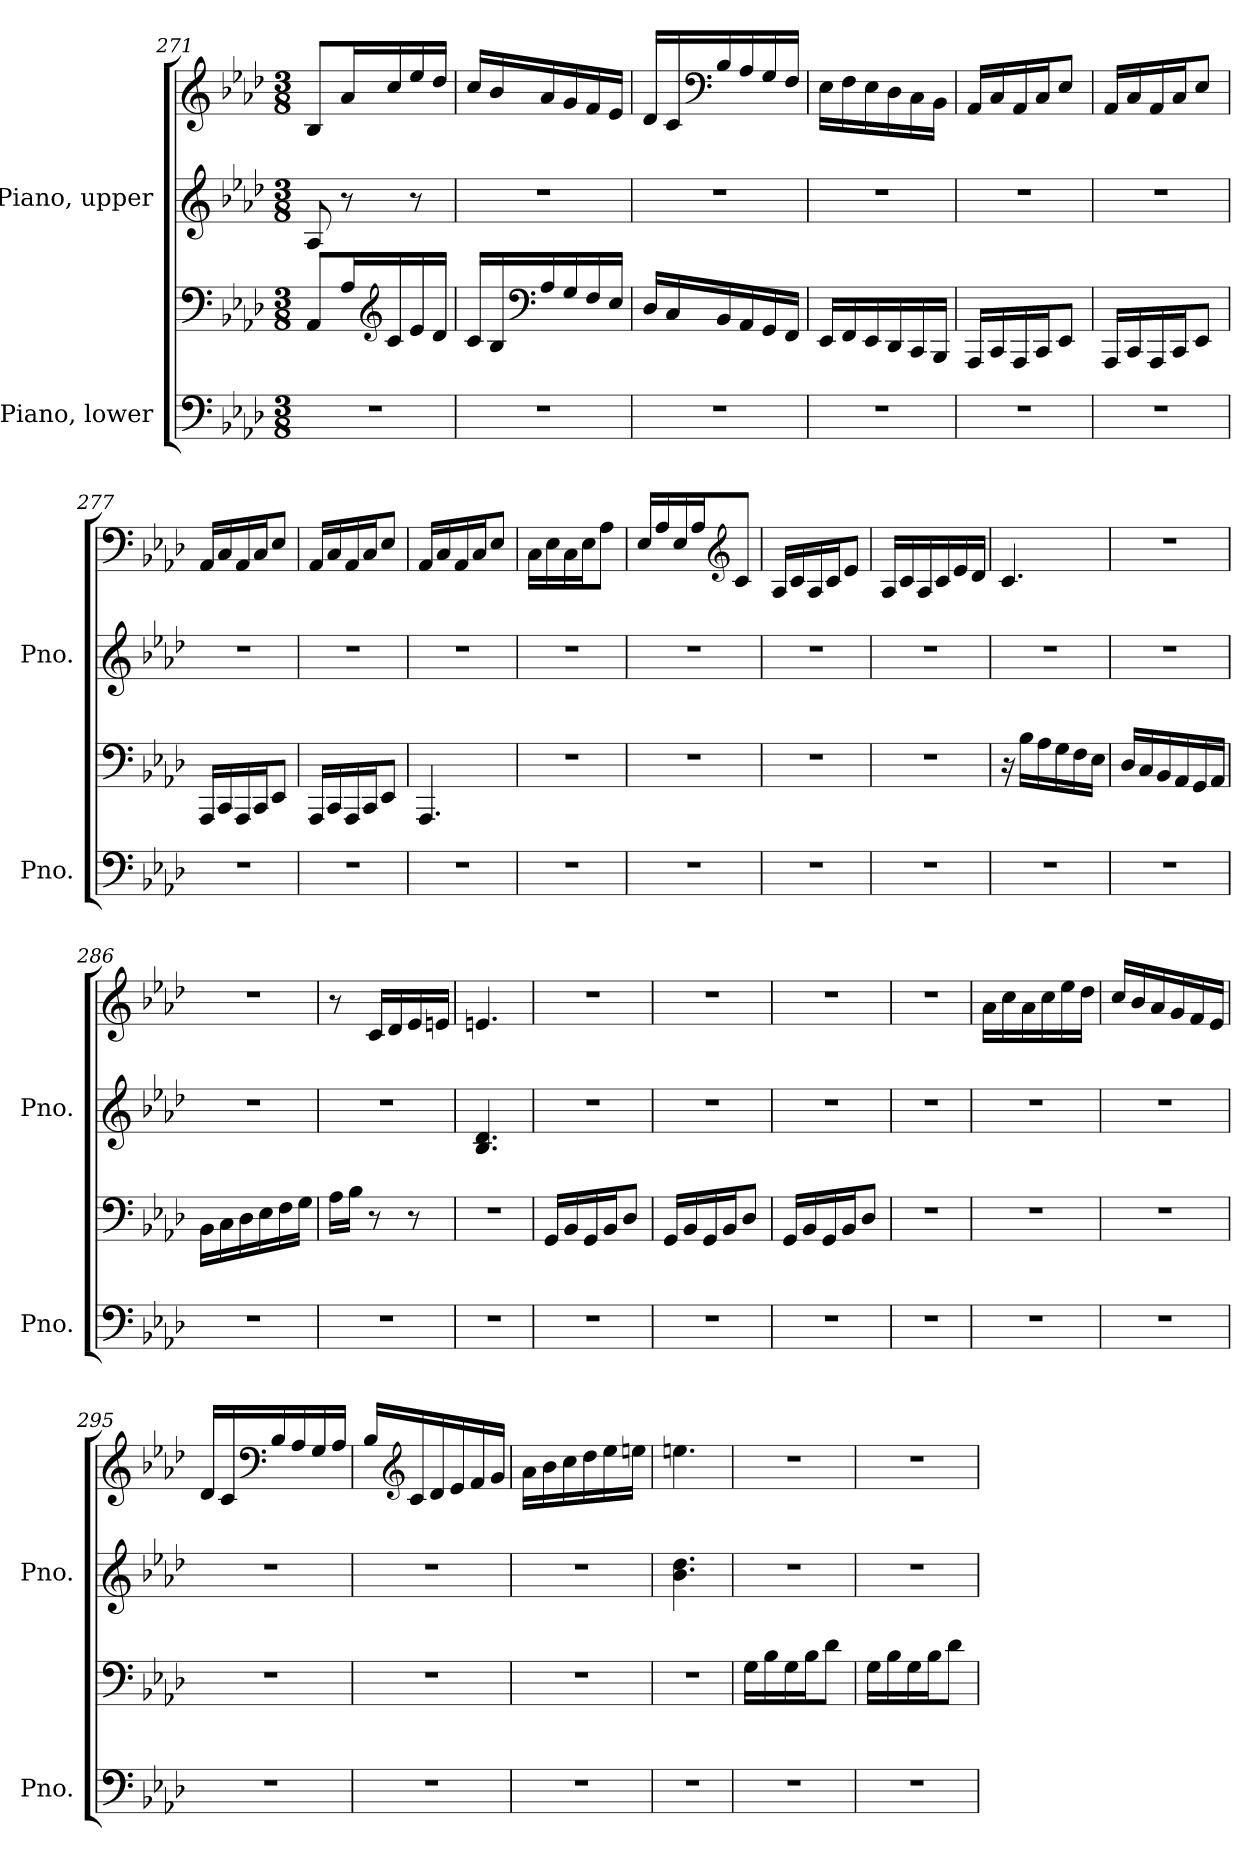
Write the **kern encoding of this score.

**kern	**kern	**kern	**kern
*part2	*part2	*part1	*part1
*staff4	*staff3	*staff2	*staff1
*I"Piano, lower	*	*I"Piano, upper	*
*I'Pno.	*	*I'Pno.	*
*clefF4	*clefF4	*clefG2	*clefG2
*k[b-e-a-d-]	*k[b-e-a-d-]	*k[b-e-a-d-]	*k[b-e-a-d-]
*M3/8	*M3/8	*M3/8	*M3/8
=271	=271	=271	=271
4.r	8AA-/L	8A-/	8B-/L
.	16A-/L	8r	16a-/L
*	*clefG2	*	*
.	16c/	.	16cc/
.	16e-/	8r	16ee-/
.	16d-/JJ	.	16dd-/JJ
=272	=272	=272	=272
4.r	16c/LL	4.r	16cc/LL
.	16B-/	.	16b-/
*	*clefF4	*	*
.	16A-/	.	16a-/
.	16G/	.	16g/
.	16F/	.	16f/
.	16E-/JJ	.	16e-/JJ
=273	=273	=273	=273
4.r	16D-/LL	4.r	16d-/LL
.	16C/	.	16c/
*	*	*	*clefF4
.	16BB-/	.	16B-/
.	16AA-/	.	16A-/
.	16GG/	.	16G/
.	16FF/JJ	.	16F/JJ
!!LO:PB:g=z
=274	=274	=274	=274
4.r	16EE-/LL	4.r	16E-\LL
.	16FF/	.	16F\
.	16EE-/	.	16E-\
.	16DD-/	.	16D-\
.	16CC/	.	16C\
.	16BBB-/JJ	.	16BB-\JJ
=275	=275	=275	=275
4.r	16AAA-/LL	4.r	16AA-/LL
.	16CC/	.	16C/
.	16AAA-/	.	16AA-/
.	16CC/J	.	16C/J
.	8EE-/J	.	8E-/J
=276	=276	=276	=276
4.r	16AAA-/LL	4.r	16AA-/LL
.	16CC/	.	16C/
.	16AAA-/	.	16AA-/
.	16CC/J	.	16C/J
.	8EE-/J	.	8E-/J
=277	=277	=277	=277
4.r	16AAA-/LL	4.r	16AA-/LL
.	16CC/	.	16C/
.	16AAA-/	.	16AA-/
.	16CC/J	.	16C/J
.	8EE-/J	.	8E-/J
=278	=278	=278	=278
4.r	16AAA-/LL	4.r	16AA-/LL
.	16CC/	.	16C/
.	16AAA-/	.	16AA-/
.	16CC/J	.	16C/J
.	8EE-/J	.	8E-/J
!!LO:LB:g=z
=279	=279	=279	=279
4.r	4.AAA-/	4.r	16AA-/LL
.	.	.	16C/
.	.	.	16AA-/
.	.	.	16C/J
.	.	.	8E-/J
=280	=280	=280	=280
4.r	4.r	4.r	16C\LL
.	.	.	16E-\
.	.	.	16C\
.	.	.	16E-\J
.	.	.	8A-\J
=281	=281	=281	=281
4.r	4.r	4.r	16E-/LL
.	.	.	16A-/
.	.	.	16E-/
.	.	.	16A-/J
*	*	*	*clefG2
.	.	.	8c/J
=282	=282	=282	=282
4.r	4.r	4.r	16A-/LL
.	.	.	16c/
.	.	.	16A-/
.	.	.	16c/J
.	.	.	8e-/J
=283	=283	=283	=283
4.r	4.r	4.r	16A-/LL
.	.	.	16c/
.	.	.	16A-/
.	.	.	16c/
.	.	.	16e-/
.	.	.	16d-/JJ
=284	=284	=284	=284
4.r	16r	4.r	4.c/
.	16B-\LL	.	.
.	16A-\	.	.
.	16G\	.	.
.	16F\	.	.
.	16E-\JJ	.	.
!!LO:LB:g=z
=285	=285	=285	=285
4.r	16D-/LL	4.r	4.r
.	16C/	.	.
.	16BB-/	.	.
.	16AA-/	.	.
.	16GG/	.	.
.	16AA-/JJ	.	.
=286	=286	=286	=286
4.r	16BB-\LL	4.r	4.r
.	16C\	.	.
.	16D-\	.	.
.	16E-\	.	.
.	16F\	.	.
.	16G\JJ	.	.
=287	=287	=287	=287
4.r	16A-\LL	4.r	8r
.	16B-\JJ	.	.
.	8r	.	16c/LL
.	.	.	16d-/
.	8r	.	16e-/
.	.	.	16en/JJ
=288	=288	=288	=288
4.r	4.r	4.B-/ 4.d-/	4.en/
=289	=289	=289	=289
4.r	16GG/LL	4.r	4.r
.	16BB-/	.	.
.	16GG/	.	.
.	16BB-/J	.	.
.	8D-/J	.	.
=290	=290	=290	=290
4.r	16GG/LL	4.r	4.r
.	16BB-/	.	.
.	16GG/	.	.
.	16BB-/J	.	.
.	8D-/J	.	.
=291	=291	=291	=291
4.r	16GG/LL	4.r	4.r
.	16BB-/	.	.
.	16GG/	.	.
.	16BB-/J	.	.
.	8D-/J	.	.
!!LO:PB:g=z
=292	=292	=292	=292
4.r	4.r	4.r	4.r
=293	=293	=293	=293
4.r	4.r	4.r	16a-\LL
.	.	.	16cc\
.	.	.	16a-\
.	.	.	16cc\
.	.	.	16ee-\
.	.	.	16dd-\JJ
=294	=294	=294	=294
4.r	4.r	4.r	16cc/LL
.	.	.	16b-/
.	.	.	16a-/
.	.	.	16g/
.	.	.	16f/
.	.	.	16e-/JJ
=295	=295	=295	=295
4.r	4.r	4.r	16d-/LL
.	.	.	16c/
*	*	*	*clefF4
.	.	.	16B-/
.	.	.	16A-/
.	.	.	16G/
.	.	.	16A-/JJ
=296	=296	=296	=296
4.r	4.r	4.r	16B-/LL
*	*	*	*clefG2
.	.	.	16c/
.	.	.	16d-/
.	.	.	16e-/
.	.	.	16f/
.	.	.	16g/JJ
=297	=297	=297	=297
4.r	4.r	4.r	16a-\LL
.	.	.	16b-\
.	.	.	16cc\
.	.	.	16dd-\
.	.	.	16ee-\
.	.	.	16een\JJ
!!LO:LB:g=z
=298	=298	=298	=298
4.r	4.r	4.b-\ 4.dd-\	4.een\
=299	=299	=299	=299
4.r	16G\LL	4.r	4.r
.	16B-\	.	.
.	16G\	.	.
.	16B-\J	.	.
.	8d-\J	.	.
=300	=300	=300	=300
4.r	16G\LL	4.r	4.r
.	16B-\	.	.
.	16G\	.	.
.	16B-\J	.	.
.	8d-\J	.	.
=	=	=	=
*-	*-	*-	*-
